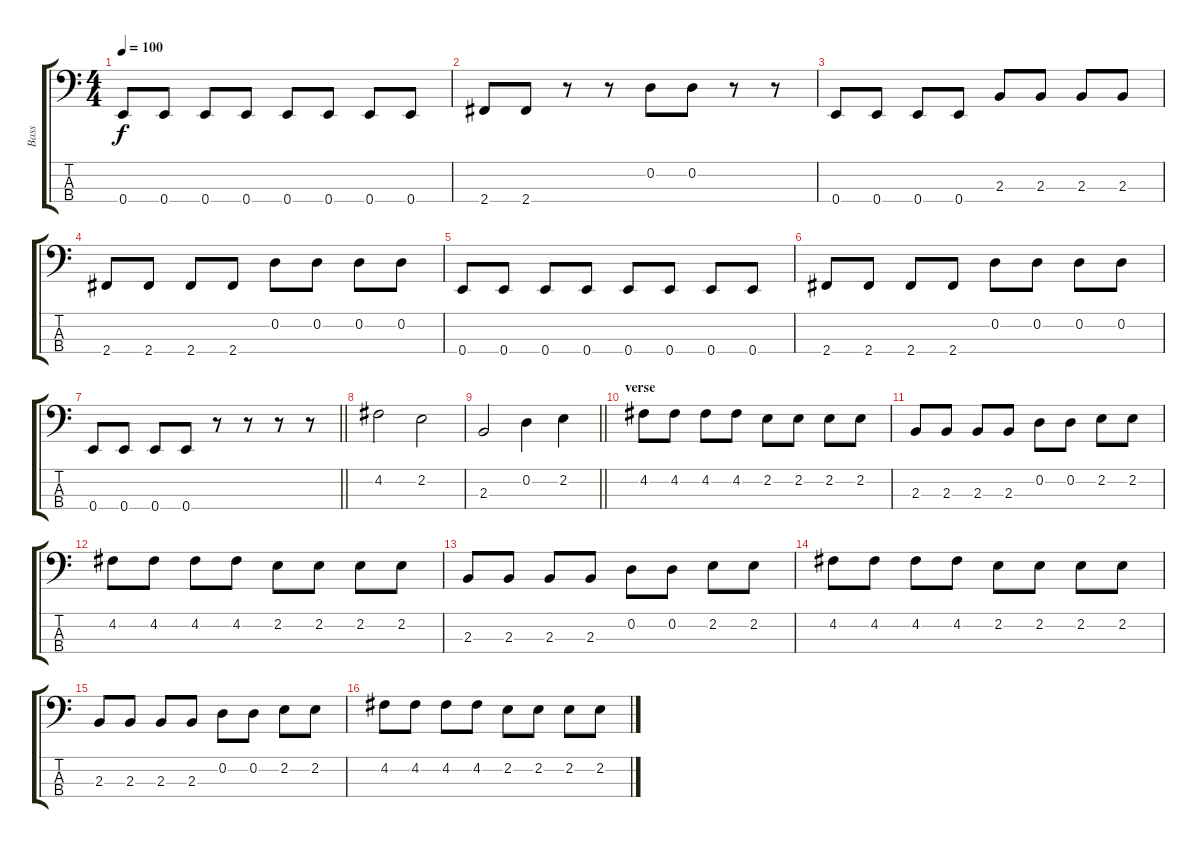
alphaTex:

\track ("Bass" "Bass") {instrument electricbassfinger}
\staff {score tabs}
\tuning (G2 D2 A1 E1) {hide}
\ts (4 4)
\tempo 100
\clef f4
\ks c
0.4.8{dy f} 0.4.8 0.4.8 0.4.8 0.4.8 0.4.8 0.4.8 0.4.8 |
2.4.8 2.4.8 r.8 r.8 0.2.8 0.2.8 r.8 r.8 |
0.4.8 0.4.8 0.4.8 0.4.8 2.3.8 2.3.8 2.3.8 2.3.8 |
2.4.8 2.4.8 2.4.8 2.4.8 0.2.8 0.2.8 0.2.8 0.2.8 |
0.4.8 0.4.8 0.4.8 0.4.8 0.4.8 0.4.8 0.4.8 0.4.8 |
2.4.8 2.4.8 2.4.8 2.4.8 0.2.8 0.2.8 0.2.8 0.2.8 |
\barLineRight lightlight
0.4.8 0.4.8 0.4.8 0.4.8 r.8 r.8 r.8 r.8 |
4.2.2 2.2.2 |
\barLineRight lightlight
2.3.2 0.2.4 2.2.4 |
\section ("" "verse")
4.2.8 4.2.8 4.2.8 4.2.8 2.2.8 2.2.8 2.2.8 2.2.8 |
2.3.8 2.3.8 2.3.8 2.3.8 0.2.8 0.2.8 2.2.8 2.2.8 |
4.2.8 4.2.8 4.2.8 4.2.8 2.2.8 2.2.8 2.2.8 2.2.8 |
2.3.8 2.3.8 2.3.8 2.3.8 0.2.8 0.2.8 2.2.8 2.2.8 |
4.2.8 4.2.8 4.2.8 4.2.8 2.2.8 2.2.8 2.2.8 2.2.8 |
2.3.8 2.3.8 2.3.8 2.3.8 0.2.8 0.2.8 2.2.8 2.2.8 |
4.2.8 4.2.8 4.2.8 4.2.8 2.2.8 2.2.8 2.2.8 2.2.8
